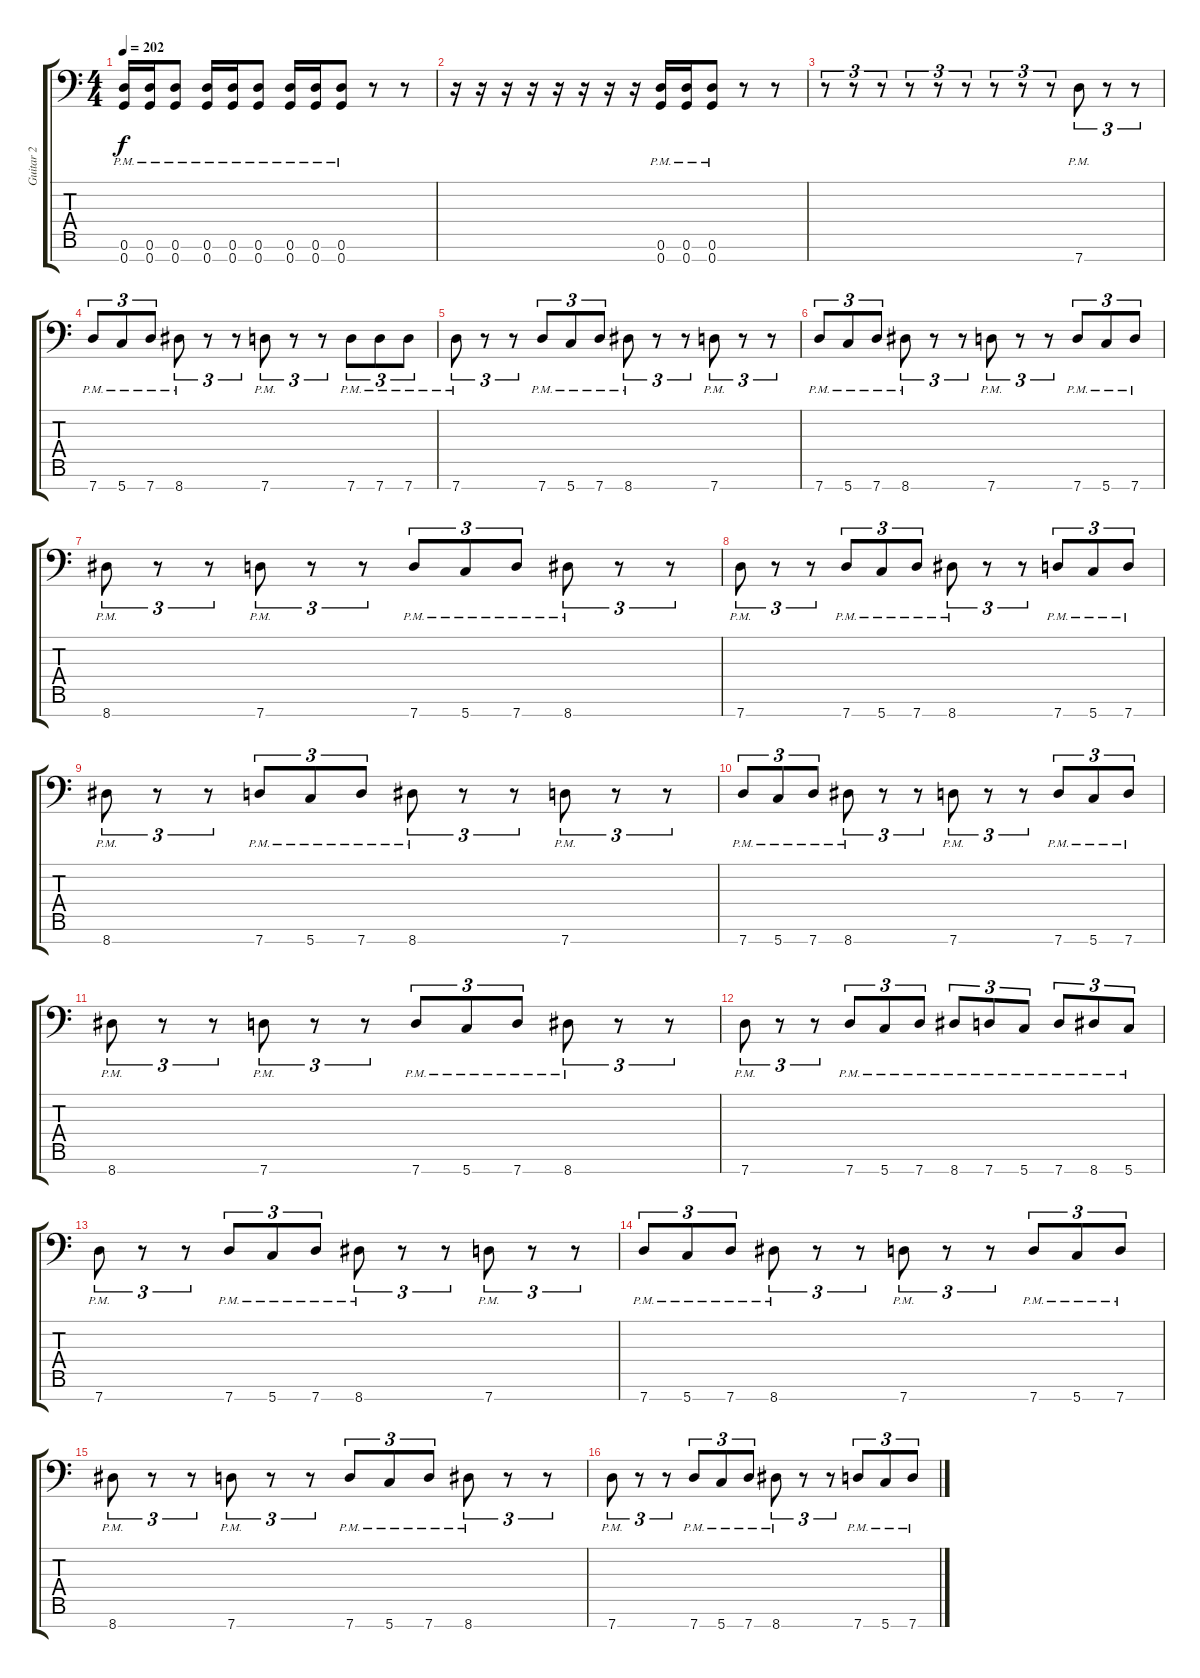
\track ("Guitar 2" "Guitar 2") {instrument distortionguitar}
\staff {score tabs}
\tuning (D4 A3 F3 C3 G2 D2 G1) {hide}
\ts (4 4)
\tempo 202
\clef f4
\ks c
(0.6{pm} 0.7{pm}).16{dy f} (0.6{pm} 0.7{pm}).16 (0.6{pm} 0.7{pm}).8 (0.6{pm} 0.7{pm}).16 (0.6{pm} 0.7{pm}).16 (0.6{pm} 0.7{pm}).8 (0.6{pm} 0.7{pm}).16 (0.6{pm} 0.7{pm}).16 (0.6{pm} 0.7{pm}).8 r.8 r.8 |
r.16 r.16 r.16 r.16 r.16 r.16 r.16 r.16 (0.6{pm} 0.7{pm}).16 (0.6{pm} 0.7{pm}).16 (0.6{pm} 0.7{pm}).8 r.8 r.8 |
r.8{tu (3 2)} r.8{tu (3 2)} r.8{tu (3 2)} r.8{tu (3 2)} r.8{tu (3 2)} r.8{tu (3 2)} r.8{tu (3 2)} r.8{tu (3 2)} r.8{tu (3 2)} 7.7{pm}.8{tu (3 2)} r.8{tu (3 2)} r.8{tu (3 2)} |
7.7{pm}.8{tu (3 2)} 5.7{pm}.8{tu (3 2)} 7.7{pm}.8{tu (3 2)} 8.7{pm}.8{tu (3 2)} r.8{tu (3 2)} r.8{tu (3 2)} 7.7{pm}.8{tu (3 2)} r.8{tu (3 2)} r.8{tu (3 2)} 7.7{pm}.8{tu (3 2)} 7.7{pm}.8{tu (3 2)} 7.7{pm}.8{tu (3 2)} |
7.7{pm}.8{tu (3 2)} r.8{tu (3 2)} r.8{tu (3 2)} 7.7{pm}.8{tu (3 2)} 5.7{pm}.8{tu (3 2)} 7.7{pm}.8{tu (3 2)} 8.7{pm}.8{tu (3 2)} r.8{tu (3 2)} r.8{tu (3 2)} 7.7{pm}.8{tu (3 2)} r.8{tu (3 2)} r.8{tu (3 2)} |
7.7{pm}.8{tu (3 2)} 5.7{pm}.8{tu (3 2)} 7.7{pm}.8{tu (3 2)} 8.7{pm}.8{tu (3 2)} r.8{tu (3 2)} r.8{tu (3 2)} 7.7{pm}.8{tu (3 2)} r.8{tu (3 2)} r.8{tu (3 2)} 7.7{pm}.8{tu (3 2)} 5.7{pm}.8{tu (3 2)} 7.7{pm}.8{tu (3 2)} |
8.7{pm}.8{tu (3 2)} r.8{tu (3 2)} r.8{tu (3 2)} 7.7{pm}.8{tu (3 2)} r.8{tu (3 2)} r.8{tu (3 2)} 7.7{pm}.8{tu (3 2)} 5.7{pm}.8{tu (3 2)} 7.7{pm}.8{tu (3 2)} 8.7{pm}.8{tu (3 2)} r.8{tu (3 2)} r.8{tu (3 2)} |
7.7{pm}.8{tu (3 2)} r.8{tu (3 2)} r.8{tu (3 2)} 7.7{pm}.8{tu (3 2)} 5.7{pm}.8{tu (3 2)} 7.7{pm}.8{tu (3 2)} 8.7{pm}.8{tu (3 2)} r.8{tu (3 2)} r.8{tu (3 2)} 7.7{pm}.8{tu (3 2)} 5.7{pm}.8{tu (3 2)} 7.7{pm}.8{tu (3 2)} |
8.7{pm}.8{tu (3 2)} r.8{tu (3 2)} r.8{tu (3 2)} 7.7{pm}.8{tu (3 2)} 5.7{pm}.8{tu (3 2)} 7.7{pm}.8{tu (3 2)} 8.7{pm}.8{tu (3 2)} r.8{tu (3 2)} r.8{tu (3 2)} 7.7{pm}.8{tu (3 2)} r.8{tu (3 2)} r.8{tu (3 2)} |
7.7{pm}.8{tu (3 2)} 5.7{pm}.8{tu (3 2)} 7.7{pm}.8{tu (3 2)} 8.7{pm}.8{tu (3 2)} r.8{tu (3 2)} r.8{tu (3 2)} 7.7{pm}.8{tu (3 2)} r.8{tu (3 2)} r.8{tu (3 2)} 7.7{pm}.8{tu (3 2)} 5.7{pm}.8{tu (3 2)} 7.7{pm}.8{tu (3 2)} |
8.7{pm}.8{tu (3 2)} r.8{tu (3 2)} r.8{tu (3 2)} 7.7{pm}.8{tu (3 2)} r.8{tu (3 2)} r.8{tu (3 2)} 7.7{pm}.8{tu (3 2)} 5.7{pm}.8{tu (3 2)} 7.7{pm}.8{tu (3 2)} 8.7{pm}.8{tu (3 2)} r.8{tu (3 2)} r.8{tu (3 2)} |
7.7{pm}.8{tu (3 2)} r.8{tu (3 2)} r.8{tu (3 2)} 7.7{pm}.8{tu (3 2)} 5.7{pm}.8{tu (3 2)} 7.7{pm}.8{tu (3 2)} 8.7{pm}.8{tu (3 2)} 7.7{pm}.8{tu (3 2)} 5.7{pm}.8{tu (3 2)} 7.7{pm}.8{tu (3 2)} 8.7{pm}.8{tu (3 2)} 5.7{pm}.8{tu (3 2)} |
7.7{pm}.8{tu (3 2)} r.8{tu (3 2)} r.8{tu (3 2)} 7.7{pm}.8{tu (3 2)} 5.7{pm}.8{tu (3 2)} 7.7{pm}.8{tu (3 2)} 8.7{pm}.8{tu (3 2)} r.8{tu (3 2)} r.8{tu (3 2)} 7.7{pm}.8{tu (3 2)} r.8{tu (3 2)} r.8{tu (3 2)} |
7.7{pm}.8{tu (3 2)} 5.7{pm}.8{tu (3 2)} 7.7{pm}.8{tu (3 2)} 8.7{pm}.8{tu (3 2)} r.8{tu (3 2)} r.8{tu (3 2)} 7.7{pm}.8{tu (3 2)} r.8{tu (3 2)} r.8{tu (3 2)} 7.7{pm}.8{tu (3 2)} 5.7{pm}.8{tu (3 2)} 7.7{pm}.8{tu (3 2)} |
8.7{pm}.8{tu (3 2)} r.8{tu (3 2)} r.8{tu (3 2)} 7.7{pm}.8{tu (3 2)} r.8{tu (3 2)} r.8{tu (3 2)} 7.7{pm}.8{tu (3 2)} 5.7{pm}.8{tu (3 2)} 7.7{pm}.8{tu (3 2)} 8.7{pm}.8{tu (3 2)} r.8{tu (3 2)} r.8{tu (3 2)} |
7.7{pm}.8{tu (3 2)} r.8{tu (3 2)} r.8{tu (3 2)} 7.7{pm}.8{tu (3 2)} 5.7{pm}.8{tu (3 2)} 7.7{pm}.8{tu (3 2)} 8.7{pm}.8{tu (3 2)} r.8{tu (3 2)} r.8{tu (3 2)} 7.7{pm}.8{tu (3 2)} 5.7{pm}.8{tu (3 2)} 7.7{pm}.8{tu (3 2)}
